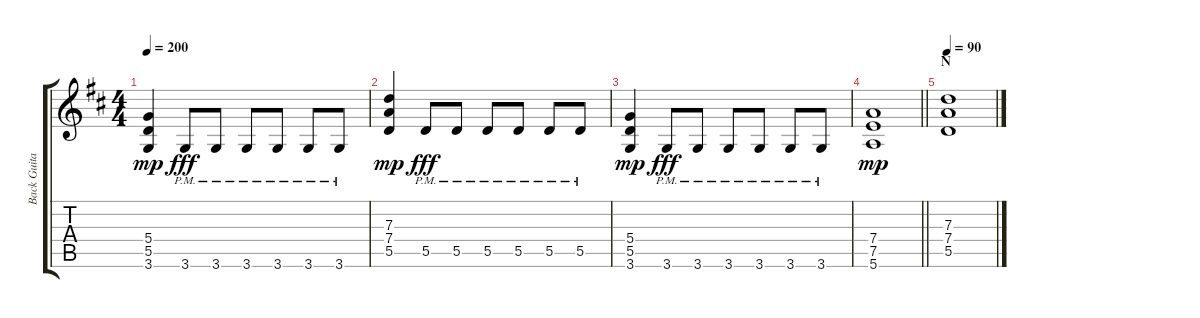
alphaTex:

\track ("Back Guitar(Right ch.)" "Back Guita") {instrument distortionguitar}
\staff {score tabs}
\tuning (E4 B3 G3 D3 A2 E2) {hide}
\ts (4 4)
\tempo 200
\clef g2
\ks d
(5.4 5.5 3.6).4{dy mp} 3.6{pm}.8{dy fff} 3.6{pm}.8 3.6{pm}.8 3.6{pm}.8 3.6{pm}.8 3.6{pm}.8 |
(7.3 7.4 5.5).4{dy mp} 5.5{pm}.8{dy fff} 5.5{pm}.8 5.5{pm}.8 5.5{pm}.8 5.5{pm}.8 5.5{pm}.8 |
(5.4 5.5 3.6).4{dy mp} 3.6{pm}.8{dy fff} 3.6{pm}.8 3.6{pm}.8 3.6{pm}.8 3.6{pm}.8 3.6{pm}.8 |
\barLineRight lightlight
(7.4 7.5 5.6).1{dy mp} |
\section ("" "N")
\tempo 90
(7.3 7.4 5.5).1
